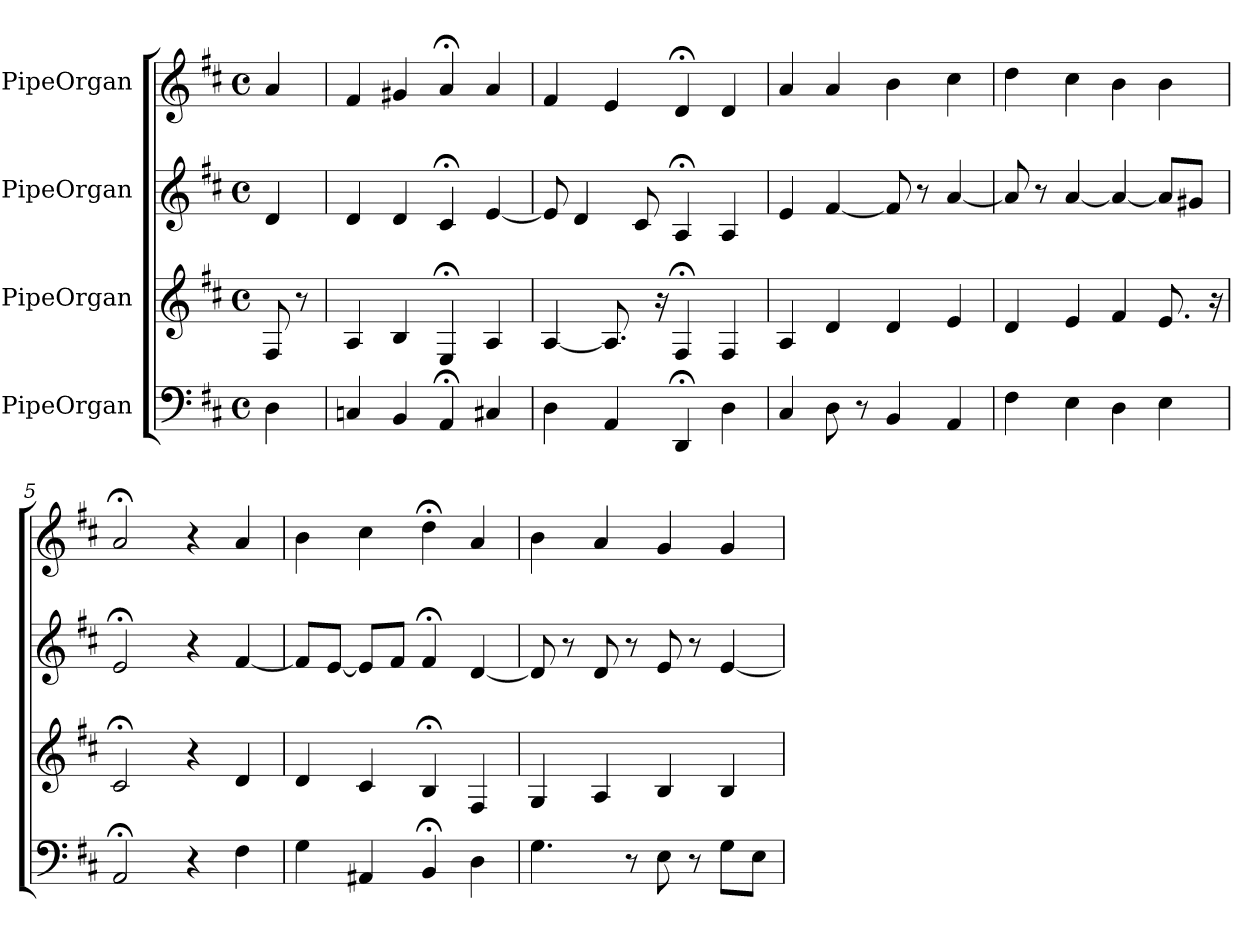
**kern	**kern	**kern	**kern
*part4	*part3	*part2	*part1
*staff4	*staff3	*staff2	*staff1
*I"PipeOrgan	*I"PipeOrgan	*I"PipeOrgan	*I"PipeOrgan
*k[f#c#]	*k[f#c#]	*k[f#c#]	*k[f#c#]
*D:	*D:	*D:	*D:
*M4/4	*M4/4	*M4/4	*M4/4
*met(c)	*met(c)	*met(c)	*met(c)
*MM60	*MM60	*MM60	*MM60
=	=	=	=
4D	8F#	4d	4a
.	8r	.	.
=1	=1	=1	=1
4Cn	4A	4d	4f#
4BB	4B	4d	4g#X
4AA;<	4E;<	4c#;<	4a;<
4C#X	4A	[4e	4a
=2	=2	=2	=2
4D	[4A	8e]	4f#
.	.	4d	.
4AA	8.A]	.	4e
.	.	8c#	.
.	16r	.	.
4DD;<	4F#;<	4A;<	4d;<
4D	4F#	4A	4d
=3	=3	=3	=3
4C#	4A	4e	4a
8D	4d	[4f#	4a
8r	.	.	.
4BB	4d	8f#]	4b
.	.	8r	.
4AA	4e	[4a	4cc#
=4	=4	=4	=4
4F#	4d	8a]	4dd
.	.	8r	.
4E	4e	[4a	4cc#
4D	4f#	4a_	4b
4E	8.e	8aL]	4b
.	.	8g#XJ	.
.	16r	.	.
=5	=5	=5	=5
2AA;<	2c#;<	2e;<	2a;<
4r	4r	4r	4r
4F#	4d	[4f#	4a
=6	=6	=6	=6
4G	4d	8f#L]	4b
.	.	[8eJ	.
4AA#X	4c#	8eL]	4cc#
.	.	8f#J	.
4BB;<	4B;<	4f#;<	4dd;<
4D	4F#	[4d	4a
=7	=7	=7	=7
4.G	4G	8d]	4b
.	.	8r	.
.	4A	8d	4a
8r	.	8r	.
8E	4B	8e	4g
8r	.	8r	.
8GL	4B	[4e	4g
8EJ	.	.	.
=	=	=	=
*-	*-	*-	*-
